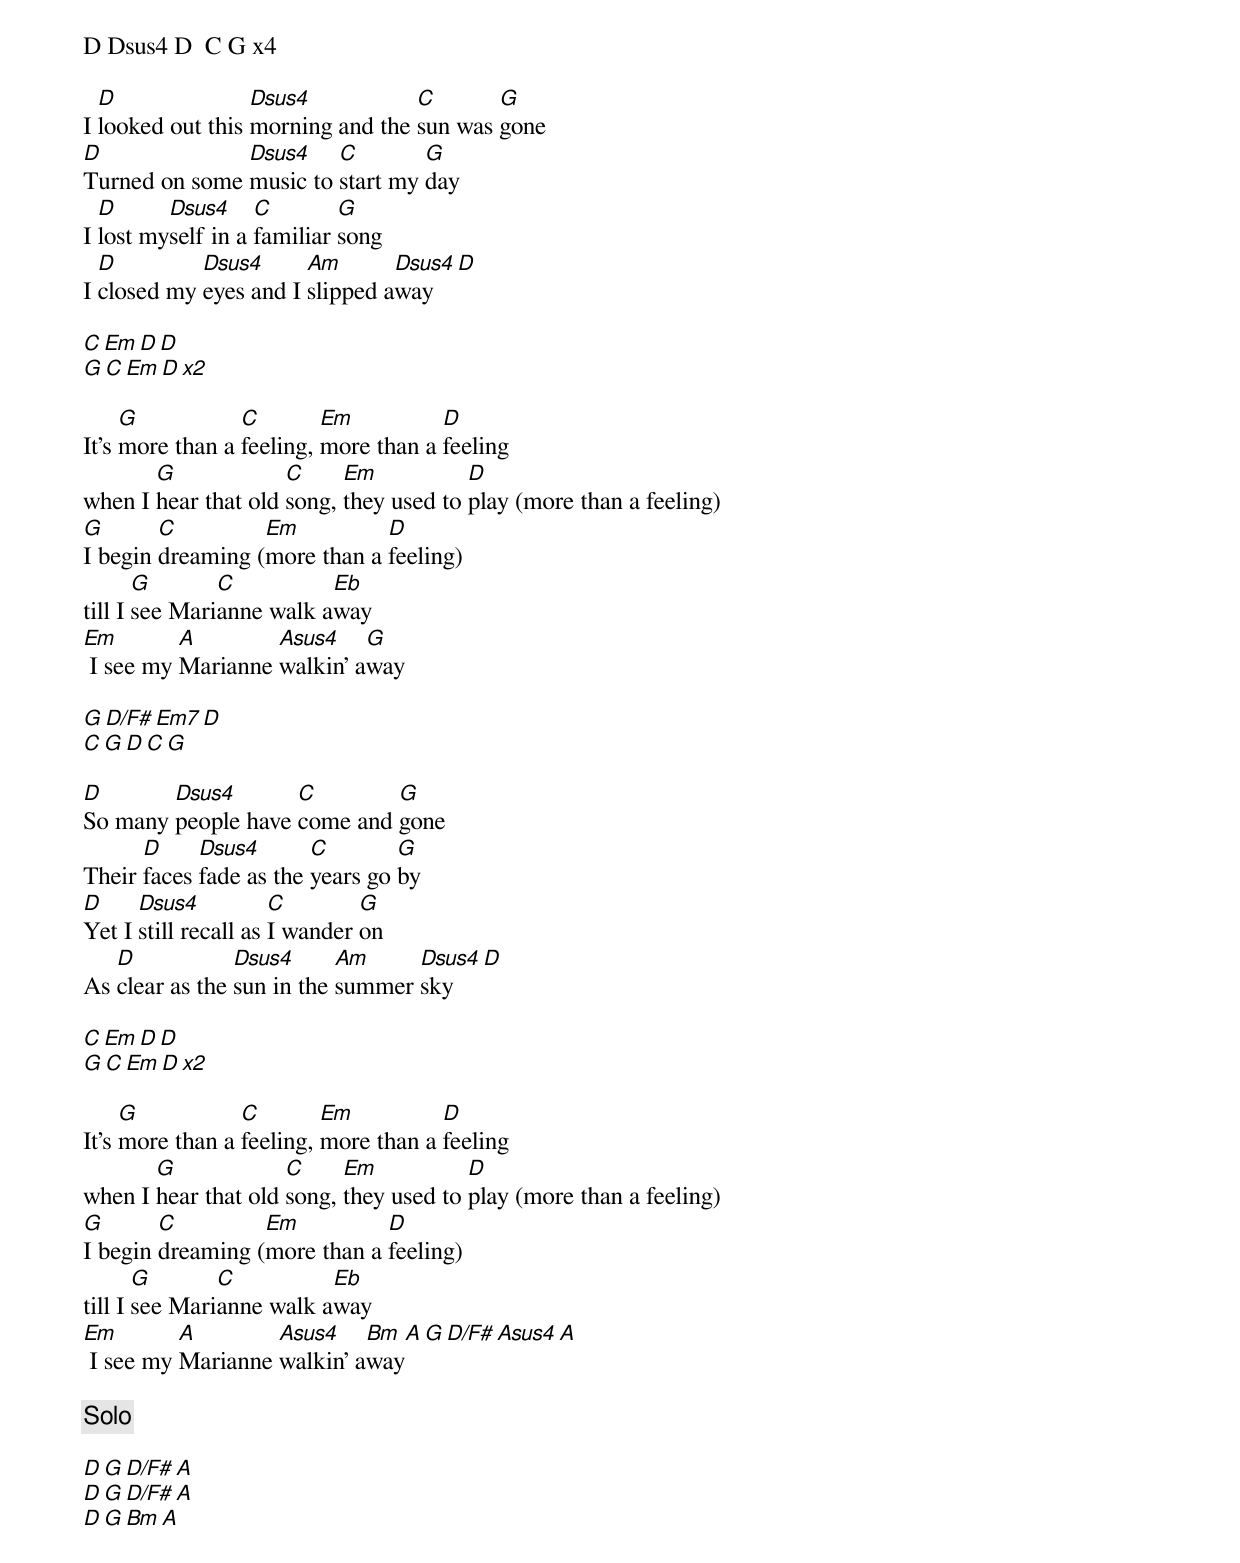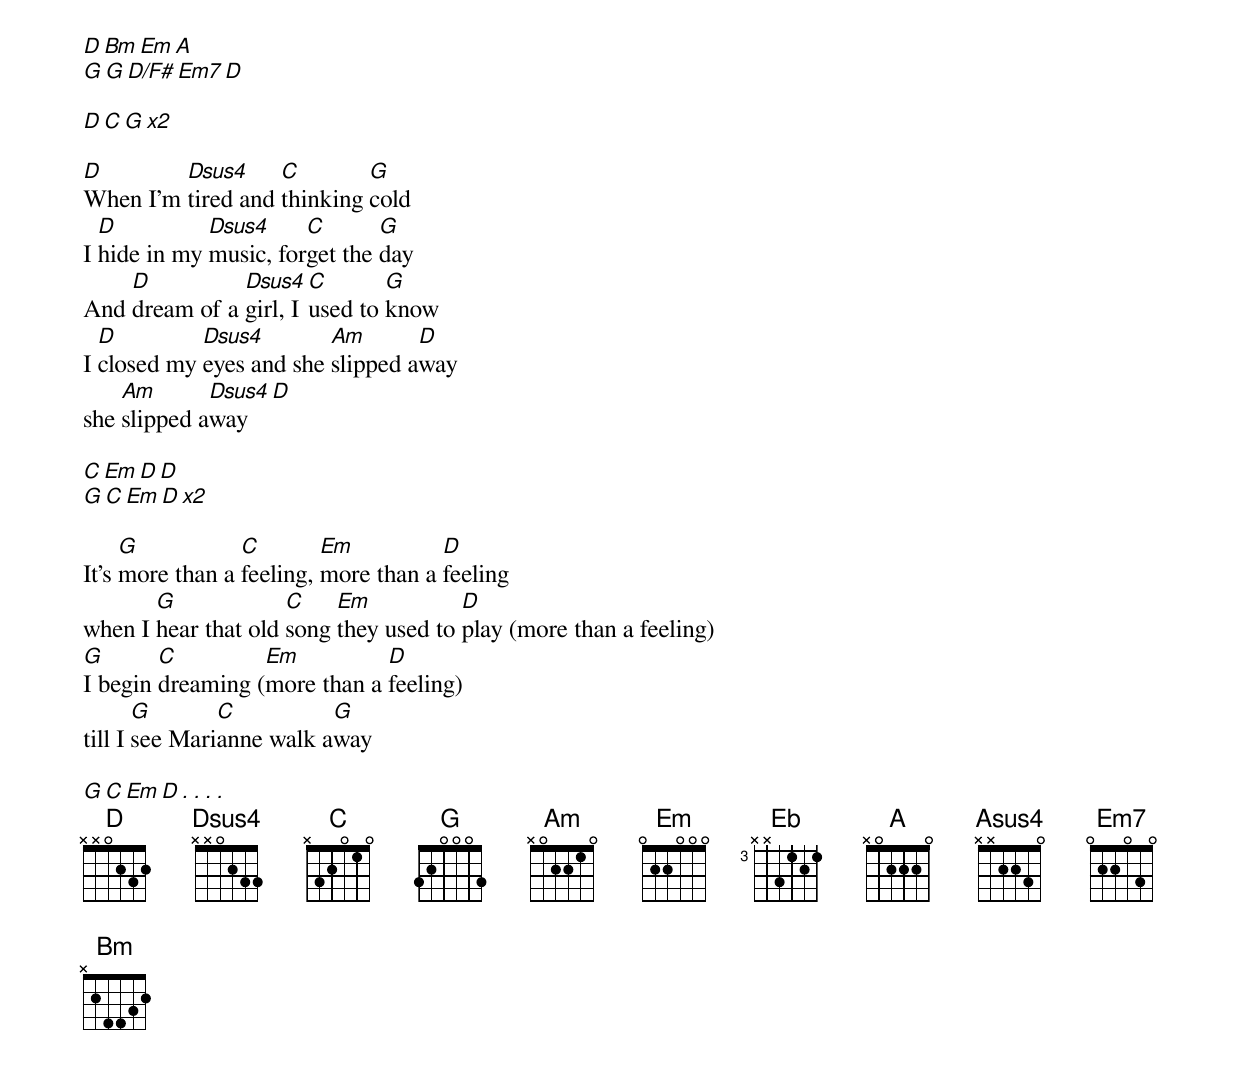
D Dsus4 D  C G x4

  D               Dsus4           C       G
I looked out this morning and the sun was gone
D              Dsus4    C        G
Turned on some music to start my day
  D      Dsus4     C        G
I lost myself in a familiar song
  D         Dsus4      Am       Dsus4 D
I closed my eyes and I slipped away

C  Em D  D
G  C  Em D x2

     G           C        Em          D
It's more than a feeling, more than a feeling
       G             C     Em           D
when I hear that old song, they used to play (more than a feeling)
G       C         Em          D
I begin dreaming (more than a feeling)
       G       C          Eb
till I see Marianne walk away
Em        A        Asus4    G
 I see my Marianne walkin' away

G D/F# Em7 D
C G  D   C G

D       Dsus4       C        G
So many people have come and gone
      D     Dsus4       C        G
Their faces fade as the years go by
D     Dsus4           C        G
Yet I still recall as I wander on
   D            Dsus4      Am     Dsus4 D
As clear as the sun in the summer sky

C Em D  D
G C  Em D x2

     G           C        Em          D
It's more than a feeling, more than a feeling
       G             C     Em           D
when I hear that old song, they used to play (more than a feeling)
G       C         Em          D
I begin dreaming (more than a feeling)
       G       C          Eb
till I see Marianne walk away
Em        A        Asus4    Bm  A  G  D/F#  Asus4   A
 I see my Marianne walkin' away

[Solo]

D  G  D/F#  A
D  G  D/F#  A
D  G  Bm  A
D  Bm  Em  A
G  G D/F# Em7 D

D   C G  x2

D        Dsus4     C        G
When I'm tired and thinking cold
  D          Dsus4     C       G
I hide in my music, forget the day
    D          Dsus4   C       G
And dream of a girl, I used to know
  D         Dsus4        Am       D
I closed my eyes and she slipped away
    Am       Dsus4 D
she slipped away

C Em D  D
G C  Em D x2

     G           C        Em          D
It's more than a feeling, more than a feeling
       G             C    Em           D
when I hear that old song they used to play (more than a feeling)
G       C         Em          D
I begin dreaming (more than a feeling)
       G       C          G
till I see Marianne walk away

G C  Em D . . . .
